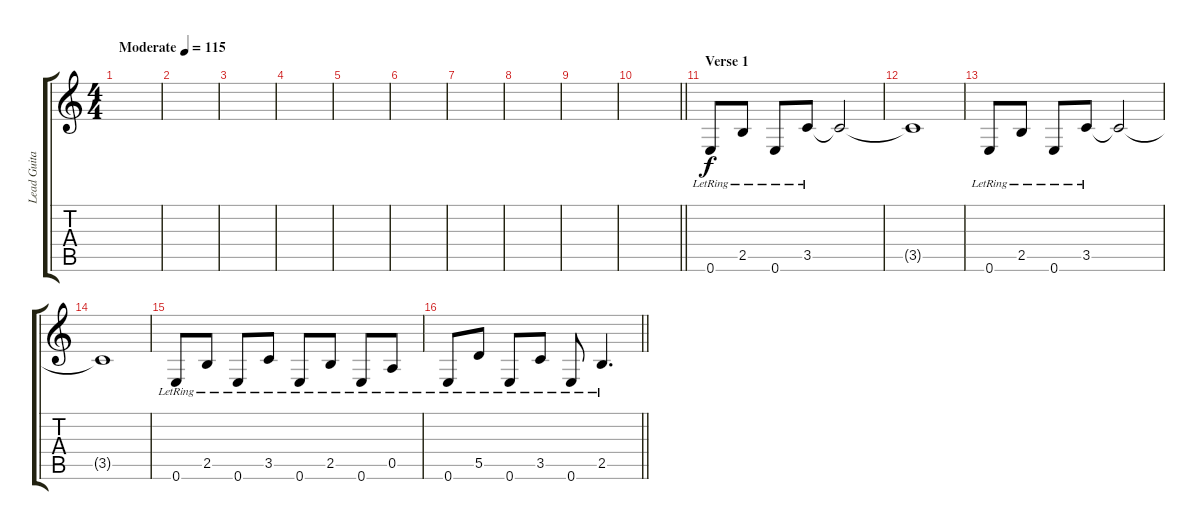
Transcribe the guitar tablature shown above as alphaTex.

\track ("Lead Guitar" "Lead Guita") {instrument overdrivenguitar}
\staff {score tabs}
\tuning (E4 B3 G3 D3 A2 E2) {hide}
\ts (4 4)
\tempo (115 "Moderate")
\clef g2
\ks c
|
|
|
|
|
|
|
|
|
\barLineRight lightlight
|
\section ("" "Verse 1")
0.6{lr}.8 2.5{lr}.8 0.6{lr}.8 3.5{lr}.8 3.5{t}.2 |
3.5{t}.1 |
0.6{lr}.8 2.5{lr}.8 0.6{lr}.8 3.5{lr}.8 3.5{t}.2 |
3.5{t}.1 |
0.6{lr}.8 2.5{lr}.8 0.6{lr}.8 3.5{lr}.8 0.6{lr}.8 2.5{lr}.8 0.6{lr}.8 0.5{lr}.8 |
\barLineRight lightlight
0.6{lr}.8 5.5{lr}.8 0.6{lr}.8 3.5{lr}.8 0.6{lr}.8 2.5{lr}.4{d}
